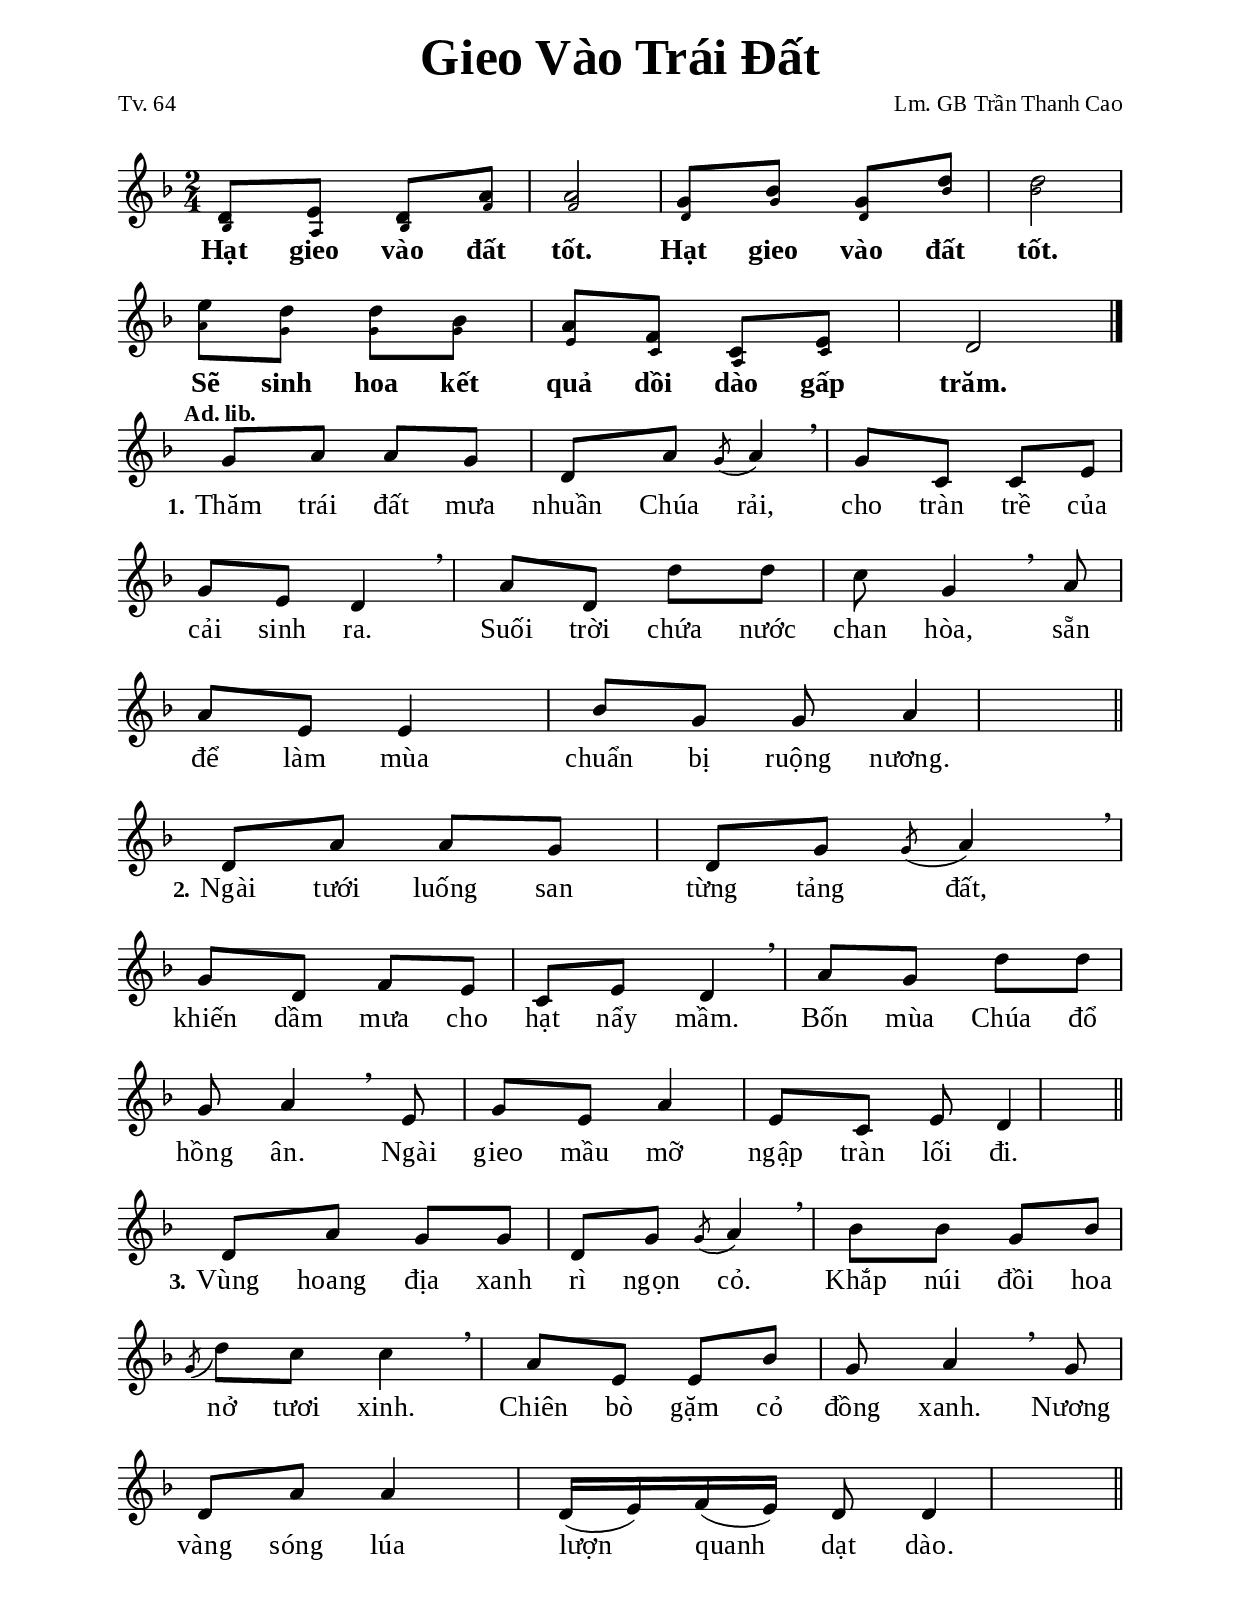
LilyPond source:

% Cài đặt chung
\version "2.22.1"
\include "english.ly"

\header {
  title = \markup { \fontsize #3 "Gieo Vào Trái Đất" }
  poet = "Tv. 64"
  composer = "Lm. GB Trần Thanh Cao"
  arranger = " "
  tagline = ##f
}

% Nhạc điệp khúc
nhacDiepKhucSop = \relative c' {
  d8 e d a' |
  a2 |
  g8 bf g d' |
  d2 |
  e8 d d bf |
  a f c e |
  d2 \bar "|."
}

nhacDiepKhucBas = \relative c' {
  bf8 a bf f' |
  f2 |
  d8 g d bf' |
  bf2 |
  a8 g g g |
  e c a c |
  d2
}

% Nhạc phiên khúc
nhacPhienKhucMot = \relative c'' {
  \tempo "Ad. lib." g8 a a g d a' \acciaccatura g8 a4 \breathe
  g8 c, c e g e d4 \breathe
  a'8 d, d' d c g4 \breathe
  a8 a e e4 bf'8 g g a4 \bar "||"
}

nhacPhienKhucHai = \relative c' {
  d8 a' a g d g \acciaccatura g8 a4 \breathe
  g8 d f e c e d4 \breathe
  a'8 g d' d g, a4 \breathe
  e8 g e a4 e8 c e d4 \bar "||"
}

nhacPhienKhucBa = \relative c' {
  d8 a' g g d g \acciaccatura g8 a4 \breathe
  bf8 bf g bf \acciaccatura g8 d' c c4 \breathe
  a8 e e bf' g a4 \breathe
  g8 d a' a4 d,16 (e) f (e) d8 d4 \bar "||"
}

% Lời điệp khúc
loiDiepKhuc = \lyricmode {
  Hạt gieo vào đất tốt.
  Hạt gieo vào đất tốt.
  Sẽ sinh hoa kết quả dồi dào gấp trăm.
}

% Lời phiên khúc
loiPhienKhucMot = \lyricmode {
  \set stanza = #"1."
  Thăm trái đất mưa nhuần Chúa rải,
  cho tràn trề của cải sinh ra.
  Suối trời chứa nước chan hòa,
  sẵn để làm mùa chuẩn bị ruộng nương.
}

loiPhienKhucHai = \lyricmode {
  \set stanza = #"2."
  Ngài tưới luống san từng tảng đất,
  khiến dầm mưa cho hạt nẩy mầm.
  Bốn mùa Chúa đổ hồng ân.
  Ngài gieo mầu mỡ ngập tràn lối đi.
}

loiPhienKhucBa = \lyricmode {
  \set stanza = #"3."
  Vùng hoang địa xanh rì ngọn cỏ.
  Khắp núi đồi hoa nở tươi xinh.
  Chiên bò gặm cỏ đồng xanh.
  Nương vàng sóng lúa lượn quanh dạt dào.
}


% Dàn trang
\paper {
  #(set-paper-size "a4")
  top-margin = 15\mm
  bottom-margin = 10\mm
  left-margin = 20\mm
  right-margin = 20\mm
  indent = #0
  #(define fonts
    (make-pango-font-tree
      "Liberation Serif"
      "Liberation Serif"
      "Liberation Serif"
      (/ 20 20)))
  page-count = #1
  system-system-spacing = #'((basic-distance . 12.5))
  score-system-spacing = #'((basic-distance . 12.5))
}

% Thiết lập tông và nhịp
TongNhip = { \key f \major \time 2/4 }

% Đổi kích thước nốt cho bè phụ
notBePhu =
#(define-music-function (font-size music) (number? ly:music?)
   (for-some-music
     (lambda (m)
       (if (music-is-of-type? m 'rhythmic-event)
           (begin
             (set! (ly:music-property m 'tweaks)
                   (cons `(font-size . ,font-size)
                         (ly:music-property m 'tweaks)))
             #t)
           #f))
     music)
   music)

\score {
  \new ChoirStaff <<
    \new Staff = diepKhuc \with {
        \consists "Merge_rests_engraver"
        %\magnifyStaff #(magstep +1)
        printPartCombineTexts = ##f
      }
      <<
      \new Voice \TongNhip \partCombine 
        \nhacDiepKhucSop
        \notBePhu -3 { \nhacDiepKhucBas }
      \new NullVoice = nhacThamChieu \nhacDiepKhucSop
      \new Lyrics \lyricsto nhacThamChieu \loiDiepKhuc
      >>
  >>
  \layout {
    \override Lyrics.LyricText.font-series = #'bold
    \override Lyrics.LyricText.font-size = #+2
    \override Lyrics.LyricSpace.minimum-distance = #4.0
    \override Score.BarNumber.break-visibility = ##(#f #f #f)
    \override Score.SpacingSpanner.uniform-stretching = ##t
  }
}

\score {
  \new ChoirStaff <<
    \new Staff = phienKhuc \with {
        %\magnifyStaff #(magstep +1)
      }
      <<
      \new Voice = beSop {
        \key f \major \time 2/4 \nhacPhienKhucMot
      }
    >>
    \new Lyrics \lyricsto beSop \loiPhienKhucMot
  >>
  \layout {
    \override Staff.TimeSignature.transparent = ##t
    \override Lyrics.LyricText.font-size = #+2
    \override Lyrics.LyricSpace.minimum-distance = #3.5
    \override Score.BarNumber.break-visibility = ##(#f #f #f)
    \override Score.SpacingSpanner.uniform-stretching = ##t
    \set Score.barAlways = ##t
    \set Score.defaultBarType = ""
  } 
}

\score {
  \new ChoirStaff <<
    \new Staff = phienKhuc \with {
        %\magnifyStaff #(magstep +1)
      }
      <<
      \new Voice = beSop {
        \key f \major \time 2/4 \nhacPhienKhucHai
      }
    >>
    \new Lyrics \lyricsto beSop \loiPhienKhucHai
  >>
  \layout {
    \override Staff.TimeSignature.transparent = ##t
    \override Lyrics.LyricText.font-size = #+2
    \override Lyrics.LyricSpace.minimum-distance = #3.5
    \override Score.BarNumber.break-visibility = ##(#f #f #f)
    \override Score.SpacingSpanner.uniform-stretching = ##t
    \set Score.barAlways = ##t
    \set Score.defaultBarType = ""
  } 
}

\score {
  \new ChoirStaff <<
    \new Staff = phienKhuc \with {
        %\magnifyStaff #(magstep +1)
      }
      <<
      \new Voice = beSop {
        \key f \major \time 2/4 \nhacPhienKhucBa
      }
    >>
    \new Lyrics \lyricsto beSop \loiPhienKhucBa
  >>
  \layout {
    \override Staff.TimeSignature.transparent = ##t
    \override Lyrics.LyricText.font-size = #+2
    \override Lyrics.LyricSpace.minimum-distance = #3.5
    \override Score.BarNumber.break-visibility = ##(#f #f #f)
    \override Score.SpacingSpanner.uniform-stretching = ##t
    \set Score.barAlways = ##t
    \set Score.defaultBarType = ""
  } 
}
